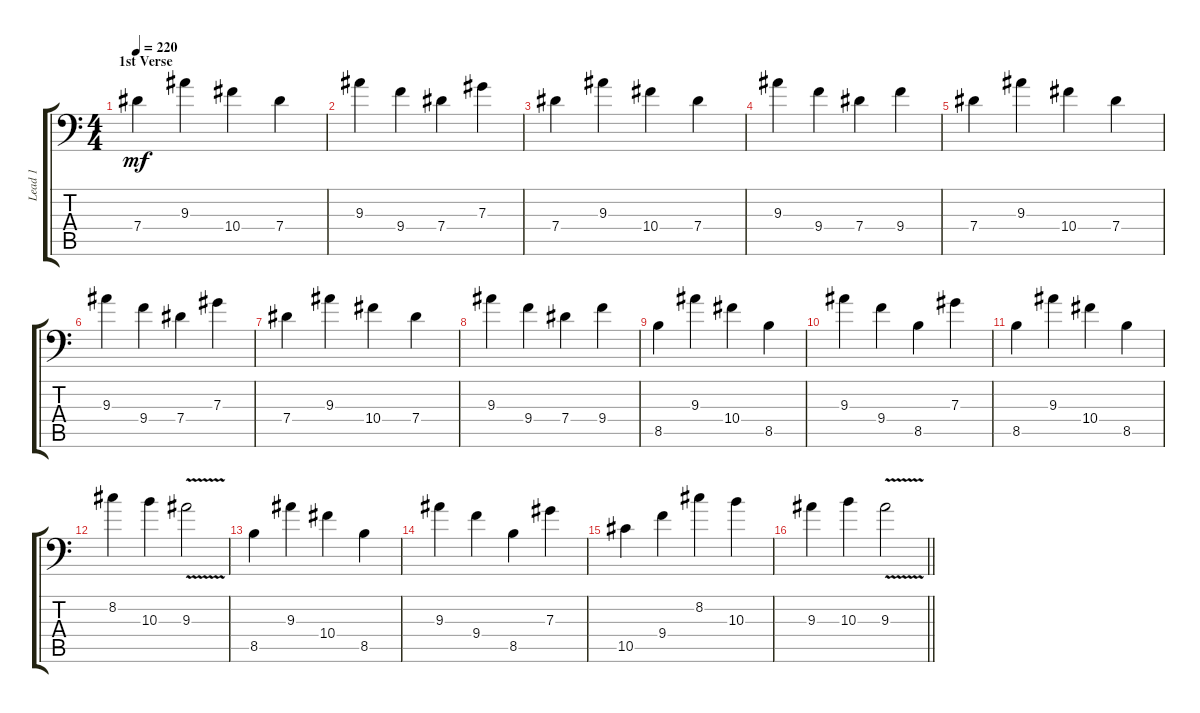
\track ("Lead 1" "Lead 1") {instrument overdrivenguitar}
\staff {score tabs}
\tuning (Bb3 F3 Db3 Ab2 Eb2 Bb1) {hide}
\ts (4 4)
\section ("" "1st Verse")
\tempo 220
\clef f4
\ks c
7.4.4{dy mf} 9.3.4 10.4.4 7.4.4 |
9.3.4 9.4.4 7.4.4 7.3.4 |
7.4.4 9.3.4 10.4.4 7.4.4 |
9.3.4 9.4.4 7.4.4 9.4.4 |
7.4.4 9.3.4 10.4.4 7.4.4 |
9.3.4 9.4.4 7.4.4 7.3.4 |
7.4.4 9.3.4 10.4.4 7.4.4 |
9.3.4 9.4.4 7.4.4 9.4.4 |
8.5.4 9.3.4 10.4.4 8.5.4 |
9.3.4 9.4.4 8.5.4 7.3.4 |
8.5.4 9.3.4 10.4.4 8.5.4 |
8.2.4 10.3.4 9.3{v}.2 |
8.5.4 9.3.4 10.4.4 8.5.4 |
9.3.4 9.4.4 8.5.4 7.3.4 |
10.5.4 9.4.4 8.2.4 10.3.4 |
\barLineRight lightlight
9.3.4 10.3.4 9.3{v}.2
